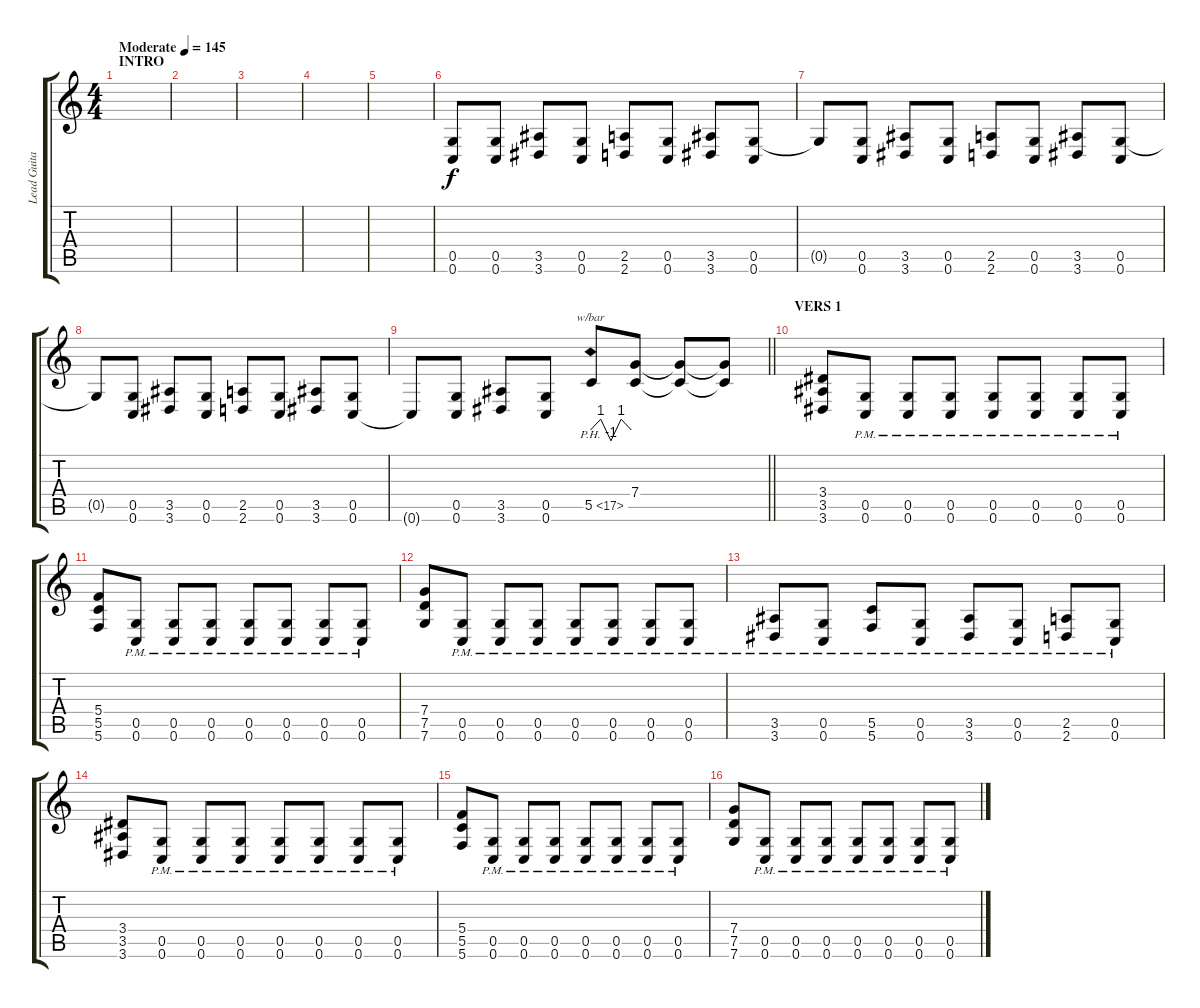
\track ("Lead Guitar" "Lead Guita") {instrument distortionguitar}
\staff {score tabs}
\tuning (D4 A3 F3 C3 G2 C2) {hide}
\ts (4 4)
\section ("" "INTRO")
\tempo (145 "Moderate")
\clef g2
\ks c
|
|
|
|
|
(0.5 0.6).8 (0.5 0.6).8 (3.5 3.6).8 (0.5 0.6).8 (2.5 2.6).8 (0.5 0.6).8 (3.5 3.6).8 (0.5 0.6).8 |
0.5{t}.8 (0.5 0.6).8 (3.5 3.6).8 (0.5 0.6).8 (2.5 2.6).8 (0.5 0.6).8 (3.5 3.6).8 (0.5 0.6).8 |
0.5{t}.8 (0.5 0.6).8 (3.5 3.6).8 (0.5 0.6).8 (2.5 2.6).8 (0.5 0.6).8 (3.5 3.6).8 (0.5 0.6).8 |
\barLineRight lightlight
0.6{t}.8 (0.5 0.6).8 (3.5 3.6).8 (0.5 0.6).8 5.5{ph 12}.8{tbe (custom default 0 0 15 4 30 -4 45 4 60 0)} (7.4 5.5{t}).8 (7.4{t} 5.5{t}).8 (7.4{t} 5.5{t}).8 |
\section ("" "VERS 1")
(3.4 3.5 3.6).8 (0.5{pm} 0.6).8 (0.5{pm} 0.6).8 (0.5{pm} 0.6).8 (0.5{pm} 0.6).8 (0.5{pm} 0.6).8 (0.5{pm} 0.6).8 (0.5{pm} 0.6).8 |
(5.4 5.5 5.6).8 (0.5{pm} 0.6).8 (0.5{pm} 0.6).8 (0.5{pm} 0.6).8 (0.5{pm} 0.6).8 (0.5{pm} 0.6).8 (0.5{pm} 0.6).8 (0.5{pm} 0.6).8 |
(7.4 7.5 7.6).8 (0.5{pm} 0.6).8 (0.5{pm} 0.6).8 (0.5{pm} 0.6).8 (0.5{pm} 0.6).8 (0.5{pm} 0.6).8 (0.5{pm} 0.6).8 (0.5{pm} 0.6).8 |
(3.5{pm} 3.6).8 (0.5{pm} 0.6).8 (5.5{pm} 5.6).8 (0.5{pm} 0.6).8 (3.5{pm} 3.6).8 (0.5{pm} 0.6).8 (2.5{pm} 2.6).8 (0.5{pm} 0.6).8 |
(3.4 3.5 3.6).8 (0.5{pm} 0.6).8 (0.5{pm} 0.6).8 (0.5{pm} 0.6).8 (0.5{pm} 0.6).8 (0.5{pm} 0.6).8 (0.5{pm} 0.6).8 (0.5{pm} 0.6).8 |
(5.4 5.5 5.6).8 (0.5{pm} 0.6).8 (0.5{pm} 0.6).8 (0.5{pm} 0.6).8 (0.5{pm} 0.6).8 (0.5{pm} 0.6).8 (0.5{pm} 0.6).8 (0.5{pm} 0.6).8 |
(7.4 7.5 7.6).8 (0.5{pm} 0.6).8 (0.5{pm} 0.6).8 (0.5{pm} 0.6).8 (0.5{pm} 0.6).8 (0.5{pm} 0.6).8 (0.5{pm} 0.6).8 (0.5{pm} 0.6).8
